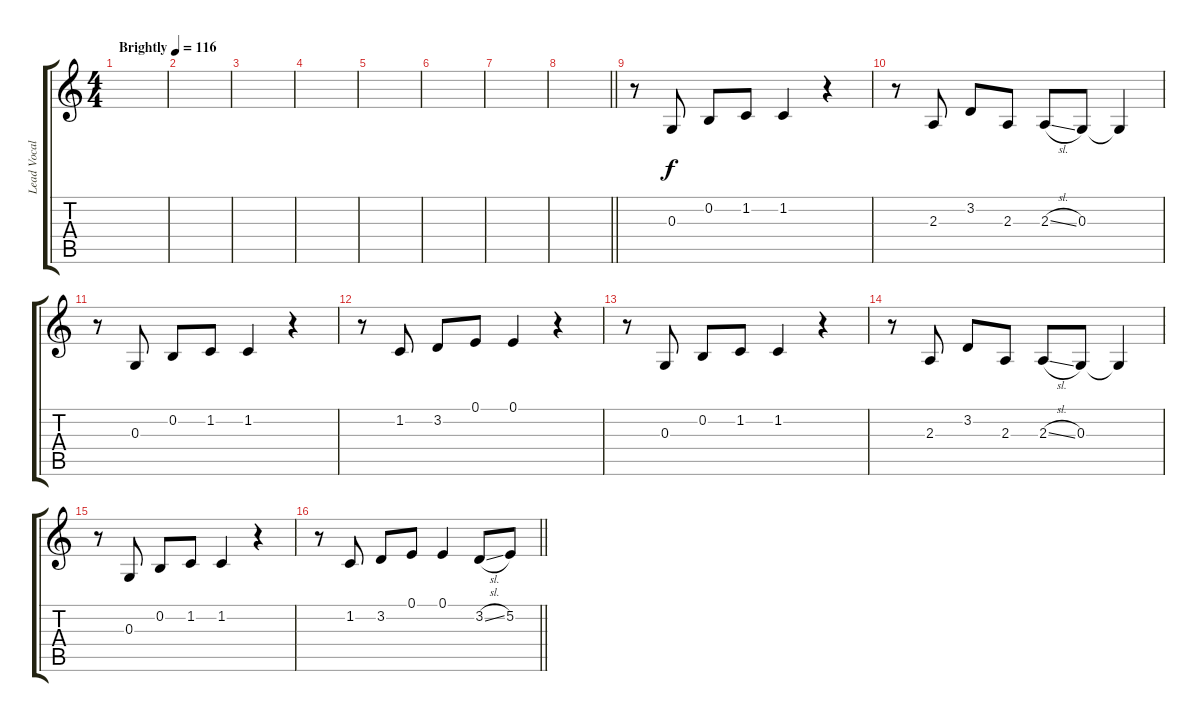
\track ("Lead Vocals" "Lead Vocal") {instrument voiceoohs}
\staff {score tabs}
\tuning (E4 B3 G3 D3 A2 E2) {hide}
\ts (4 4)
\tempo (116 "Brightly")
\clef g2
\ks c
|
|
|
|
|
|
|
\barLineRight lightlight
|
r.8 0.3.8 0.2.8 1.2.8 1.2.4 r.4 |
r.8 2.3.8 3.2.8 2.3.8 2.3{sl}.8 0.3.8 0.3{t}.4 |
r.8 0.3.8 0.2.8 1.2.8 1.2.4 r.4 |
r.8 1.2.8 3.2.8 0.1.8 0.1.4 r.4 |
r.8 0.3.8 0.2.8 1.2.8 1.2.4 r.4 |
r.8 2.3.8 3.2.8 2.3.8 2.3{sl}.8 0.3.8 0.3{t}.4 |
r.8 0.3.8 0.2.8 1.2.8 1.2.4 r.4 |
\barLineRight lightlight
r.8 1.2.8 3.2.8 0.1.8 0.1.4 3.2{sl}.8 5.2.8
